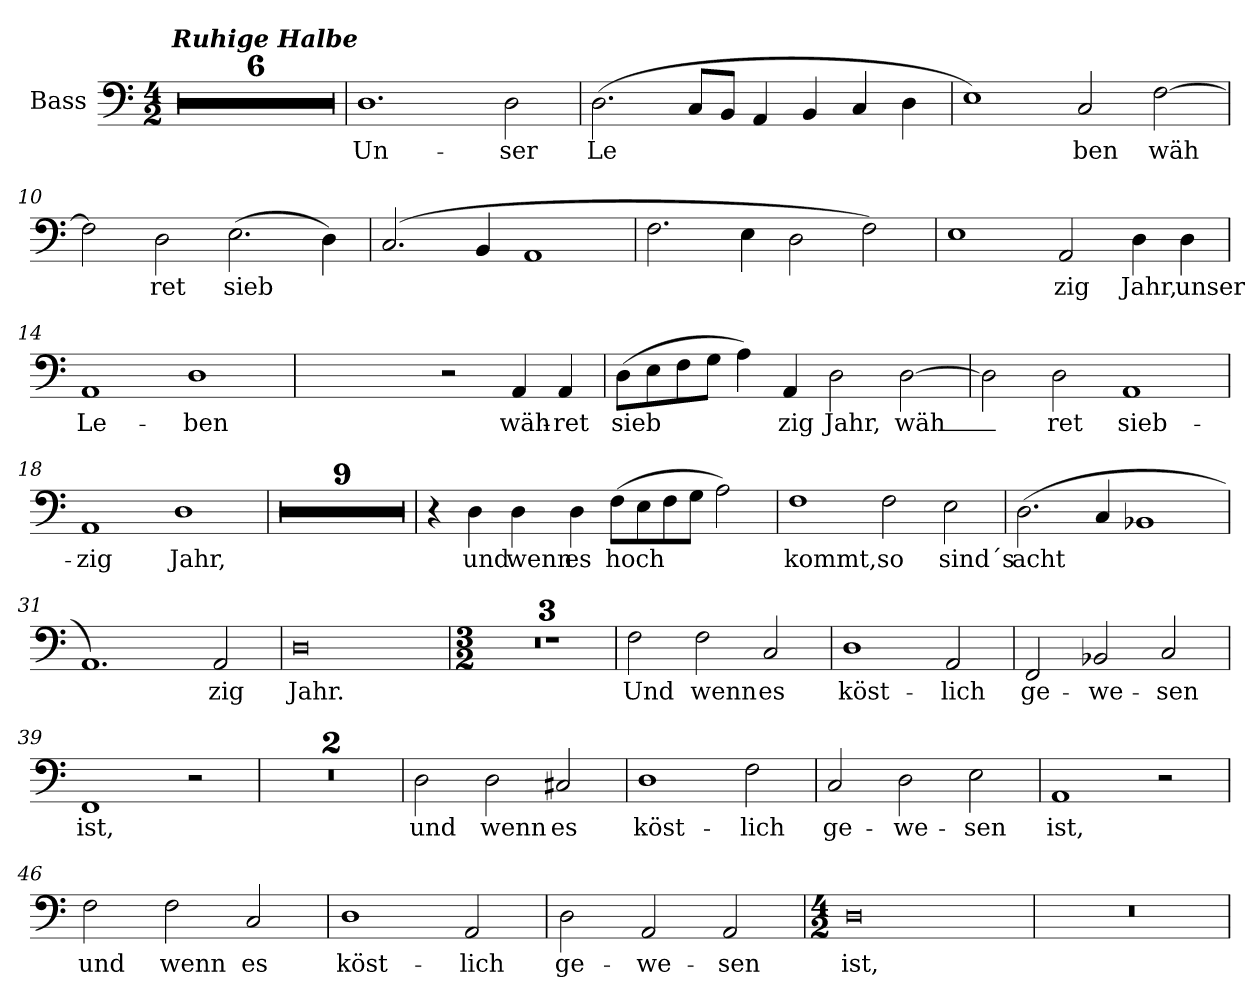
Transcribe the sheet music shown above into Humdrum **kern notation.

**kern	**text
*part1	*part1
*staff1	*staff1
*I"Bass	*
*I'B	*
*clefF4	*
*k[]	*
*M4/2	*
=1	=1
!LO:TX:a:Bi:t=Ruhige Halbe	!
0r	.
=2	=2
0r	.
=3	=3
0r	.
=4	=4
0r	.
=5	=5
0r	.
=6	=6
0r	.
=7	=7
!	!LO:LY:b
1.D	Un-
!	!LO:LY:b
2D\	ser
!!LO:LB:g=z
=8	=8
!	!LO:LY:b
(2.D\	Le
8C/L	.
8BB/J	.
4AA/	.
4BB/	.
4C/	.
4D\	.
=9	=9
1E)	.
!	!LO:LY:b
2C/	ben
!	!LO:LY:b
[2F\	wäh
!!LO:LB:g=z
=10	=10
2F\]	.
!	!LO:LY:b
2D\	ret
!	!LO:LY:b
(2.E\	sieb
4D\)	.
!!LO:LB:g=z
=11	=11
(2.C/	.
4BB/	.
1AA	.
=12	=12
2.F\	.
4E\	.
2D\	.
2F\)	.
=13	=13
1E	.
!	!LO:LY:b
2AA/	zig
!	!LO:LY:b
4D\	Jahr,
!	!LO:LY:b
4D\	unser
!!LO:LB:g=z
=14	=14
!	!LO:LY:b
1AA	Le-
!	!LO:LY:b
1D	ben
=15	=15
2ryy	.
2ryy	.
2r	.
!	!LO:LY:b
4AA/	wäh-
!	!LO:LY:b
4AA/	ret
=16	=16
!	!LO:LY:b
(8D\L	sieb
8E\	.
8F\	.
8G\J	.
4A\)	.
!	!LO:LY:b
4AA/	zig
!	!LO:LY:b
2D\	Jahr,
!	!LO:LY:b
[2D\	wäh_-
!!LO:LB:g=z
=17	=17
!	!LO:LY:b
2D\]	_-
!	!LO:LY:b
2D\	ret
!	!LO:LY:b
1AA	sieb-
=18	=18
!	!LO:LY:b
1AA	zig
!	!LO:LY:b
1D	Jahr,
=19	=19
0r	.
=20	=20
0r	.
=21	=21
0r	.
=22	=22
0r	.
=23	=23
0r	.
!!LO:LB:g=z
=24	=24
0r	.
=25	=25
0r	.
=26	=26
0r	.
=27	=27
0r	.
!!LO:LB:g=z
=28	=28
4r	.
!	!LO:LY:b
4D\	und
!	!LO:LY:b
4D\	wenn
!	!LO:LY:b
4D\	es
!	!LO:LY:b
(8F\L	hoch
8E\	.
8F\	.
8G\J	.
2A\)	.
=29	=29
!	!LO:LY:b
1F	kommt,
!	!LO:LY:b
2F\	so
!	!LO:LY:b
2E\	sind´s
!!LO:LB:g=z
=30	=30
!	!LO:LY:b
(2.D\	acht
4C/	.
1BB-X	.
=31	=31
1.AA)	.
!	!LO:LY:b
2AA/	zig
=32	=32
!	!LO:LY:b
0D	Jahr.
!!LO:LB:g=z
=33	=33
*M3/2	*
1.r	.
=34	=34
1.r	.
=35	=35
1.r	.
=36	=36
!	!LO:LY:b
2F\	Und
!	!LO:LY:b
2F\	wenn
!	!LO:LY:b
2C/	es
=37	=37
!	!LO:LY:b
1D	köst-
!	!LO:LY:b
2AA/	lich
=38	=38
!	!LO:LY:b
2FF/	ge-
!	!LO:LY:b
2BB-X/	we-
!	!LO:LY:b
2C/	sen
=39	=39
!	!LO:LY:b
1FF	ist,
2r	.
=40	=40
1.r	.
!!LO:LB:g=z
=41	=41
1.r	.
=42	=42
!	!LO:LY:b
2D\	und
!	!LO:LY:b
2D\	wenn
!	!LO:LY:b
2C#X/	es
!!LO:LB:g=z
=43	=43
!	!LO:LY:b
1D	köst-
!	!LO:LY:b
2F\	lich
=44	=44
!	!LO:LY:b
2C/	ge-
!	!LO:LY:b
2D\	we-
!	!LO:LY:b
2E\	sen
=45	=45
!	!LO:LY:b
1AA	ist,
2r	.
=46	=46
!	!LO:LY:b
2F\	und
!	!LO:LY:b
2F\	wenn
!	!LO:LY:b
2C/	es
=47	=47
!	!LO:LY:b
1D	köst-
!	!LO:LY:b
2AA/	lich
=48	=48
!	!LO:LY:b
2D\	ge-
!	!LO:LY:b
2AA/	we-
!	!LO:LY:b
2AA/	sen
!!LO:PB:g=z
=49	=49
*M4/2	*
!	!LO:LY:b
0D	ist,
=50	=50
0r	.
=	=
*-	*-
